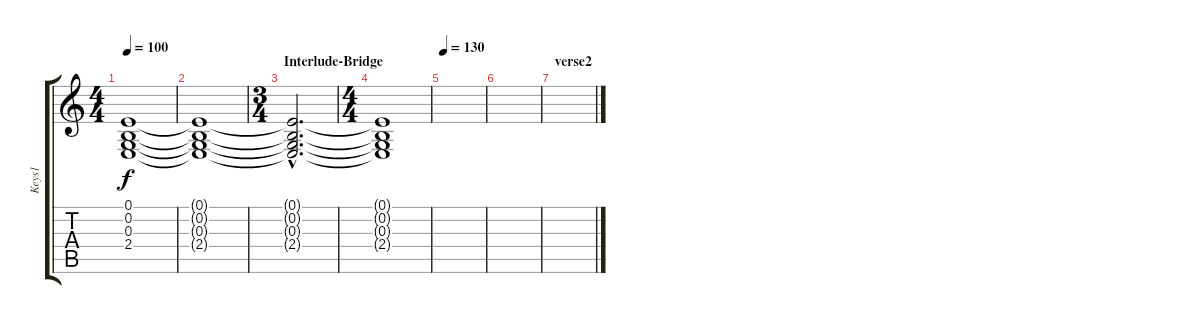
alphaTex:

\track ("Keys1" "Keys1") {instrument synthstrings1}
\staff {score tabs}
\tuning (E4 B3 G3 D3 A2 E2) {hide}
\ts (4 4)
\tempo 100
\clef g2
\ks c
(0.1{t} 0.2{t} 0.3{t} 2.4{t}).1{dy f} |
(0.1{t} 0.2{t} 0.3{t} 2.4{t}).1 |
\ts (3 4)
\section ("" "Interlude-Bridge")
(0.1{hac t} 0.2{hac t} 0.3{hac t} 2.4{hac t}).2{d} |
\ts (4 4)
(0.1{t} 0.2{t} 0.3{t} 2.4{t}).1 |
\tempo 130
|
|
\section ("" "verse2")
